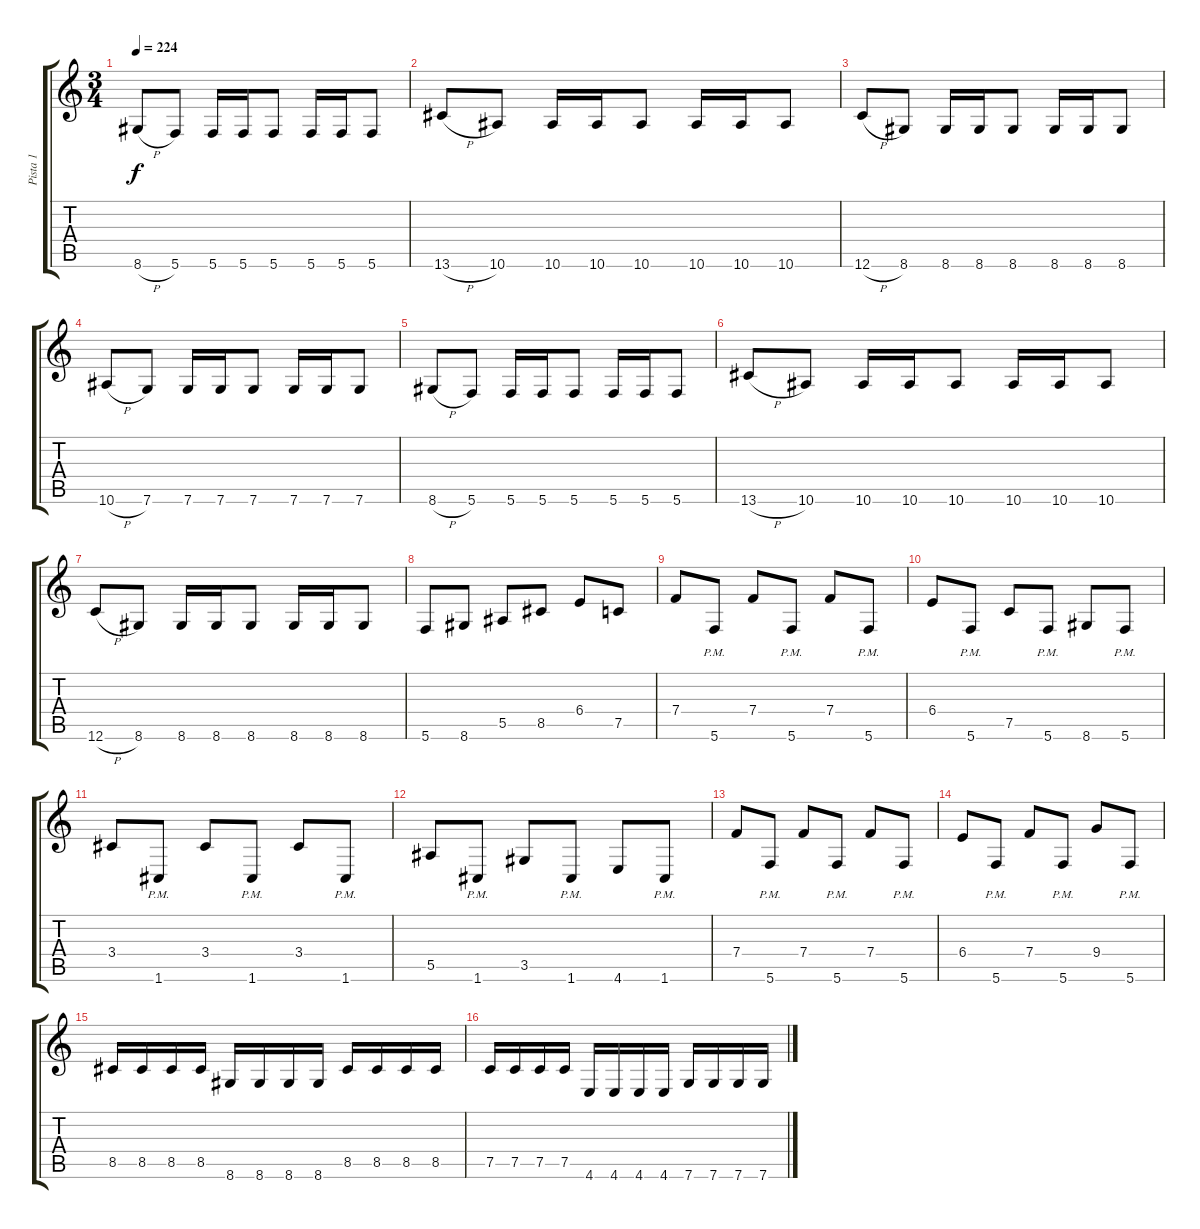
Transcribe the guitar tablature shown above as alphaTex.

\track ("Pista 1" "Pista 1") {instrument distortionguitar}
\staff {score tabs}
\tuning (C4 G3 Eb3 Bb2 F2 C2) {hide}
\ts (3 4)
\tempo 224
\clef g2
\ks c
8.6{h}.8{dy f volume 14 balance 4} 5.6.8 5.6.16 5.6.16 5.6.8 5.6.16 5.6.16 5.6.8 |
13.6{h}.8 10.6.8 10.6.16 10.6.16 10.6.8 10.6.16 10.6.16 10.6.8 |
12.6{h}.8 8.6.8 8.6.16 8.6.16 8.6.8 8.6.16 8.6.16 8.6.8 |
10.6{h}.8 7.6.8 7.6.16 7.6.16 7.6.8 7.6.16 7.6.16 7.6.8 |
8.6{h}.8 5.6.8 5.6.16 5.6.16 5.6.8 5.6.16 5.6.16 5.6.8 |
13.6{h}.8 10.6.8 10.6.16 10.6.16 10.6.8 10.6.16 10.6.16 10.6.8 |
12.6{h}.8 8.6.8 8.6.16 8.6.16 8.6.8 8.6.16 8.6.16 8.6.8 |
5.6.8 8.6.8 5.5.8 8.5.8 6.4.8 7.5.8 |
7.4.8 5.6{pm}.8 7.4.8 5.6{pm}.8 7.4.8 5.6{pm}.8 |
6.4.8 5.6{pm}.8 7.5.8 5.6{pm}.8 8.6.8 5.6{pm}.8 |
3.4.8 1.6{pm}.8 3.4.8 1.6{pm}.8 3.4.8 1.6{pm}.8 |
5.5.8 1.6{pm}.8 3.5.8 1.6{pm}.8 4.6.8 1.6{pm}.8 |
7.4.8 5.6{pm}.8 7.4.8 5.6{pm}.8 7.4.8 5.6{pm}.8 |
6.4.8 5.6{pm}.8 7.4.8 5.6{pm}.8 9.4.8 5.6{pm}.8 |
8.5.16 8.5.16 8.5.16 8.5.16 8.6.16 8.6.16 8.6.16 8.6.16 8.5.16 8.5.16 8.5.16 8.5.16 |
7.5.16 7.5.16 7.5.16 7.5.16 4.6.16 4.6.16 4.6.16 4.6.16 7.6.16 7.6.16 7.6.16 7.6.16
